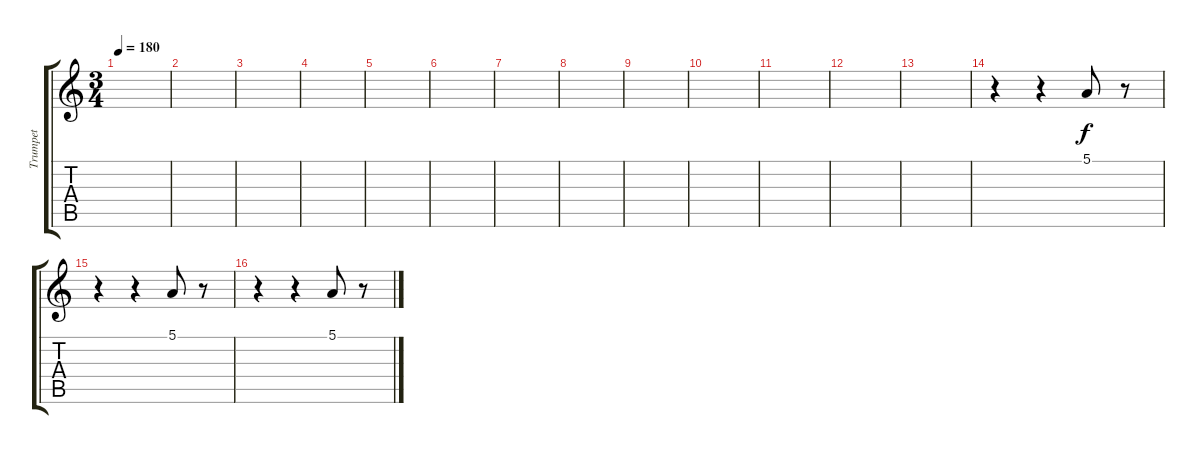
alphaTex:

\track ("Trumpet" "Trumpet") {instrument trumpet}
\staff {score tabs}
\tuning (E4 B3 G3 D3 A2 E2) {hide}
\ts (3 4)
\tempo 180
\clef g2
\ks c
|
|
|
|
|
|
|
|
|
|
|
|
|
r.4{volume 15} r.4 5.1.8 r.8 |
r.4 r.4 5.1.8 r.8 |
r.4 r.4 5.1.8 r.8
